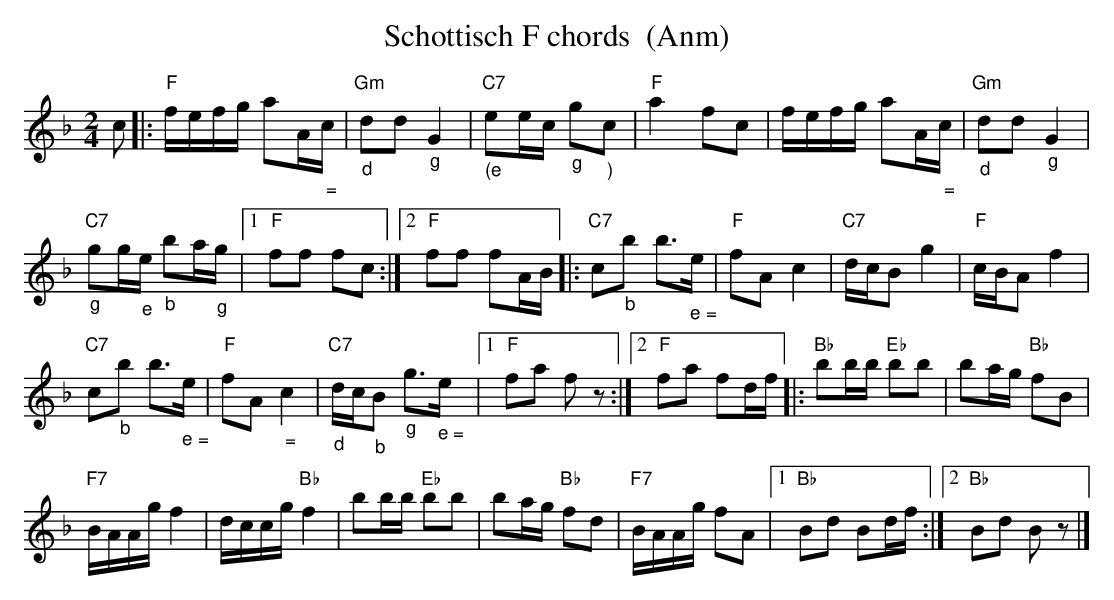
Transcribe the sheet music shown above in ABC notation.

X:1
T: Schottisch F chords  (Anm)
M:2/4
L:1/16
K:F %%MIDI gchordon
c2 |: "F"fefg a2A"_ ="c | "Gm""_d"d2d2"_g"G4 | "C7""_(e"e2ec "_g"g2"_)"c2 | "F"a4f2c2 | fefg a2A"_ ="c | "Gm""_d"d2d2"_g"G4 |
"C7""_g"g2g"_e"e "_b"b2a"_g"g |1 "F"f2f2 f2c2 :|2 "F"f2f2 f2AB |: "C7"c2"_b"b2 b3"_ e ="e | "F"f2A2 c4 | "C7"dcB2g4 | "F"cBA2f4 |
"C7"c2"_b"b2 b3"_ e ="e | "F"f2A2"_ ="c4 | "C7""_d"dc"_b"B2 "_g"g3"_ e ="e |1 "F"f2a2 f2z2 :|2 "F"f2a2 f2df |: "Bb"b2bb "Eb"b2b2 | b2ag "Bb"f2B2 |
"F7"BAAgf4 | dccg"Bb"f4 | b2bb "Eb"b2b2 | b2ag "Bb"f2d2 | "F7"BAAg f2A2 |1 "Bb"B2d2 B2df :|2 "Bb"B2d2 B2z2 |]
